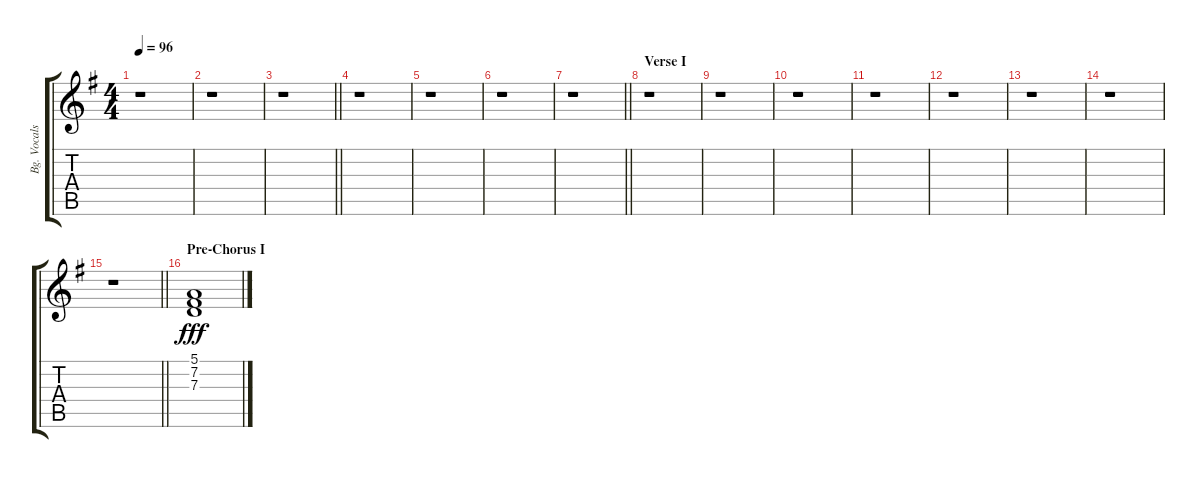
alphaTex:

\track ("Bg. Vocals" "Bg. Vocals") {instrument lead6voice}
\staff {score tabs}
\tuning (E4 B3 G3 D3 A2 E2) {hide}
\ts (4 4)
\tempo 96
\clef g2
\ks g
r.1{dy fff} |
r.1 |
\barLineRight lightlight
r.1 |
r.1 |
r.1 |
r.1 |
\barLineRight lightlight
r.1 |
\section ("" "Verse I")
r.1 |
r.1 |
r.1 |
r.1 |
r.1 |
r.1 |
r.1 |
\barLineRight lightlight
r.1 |
\section ("" "Pre-Chorus I")
(5.1 7.2 7.3).1
